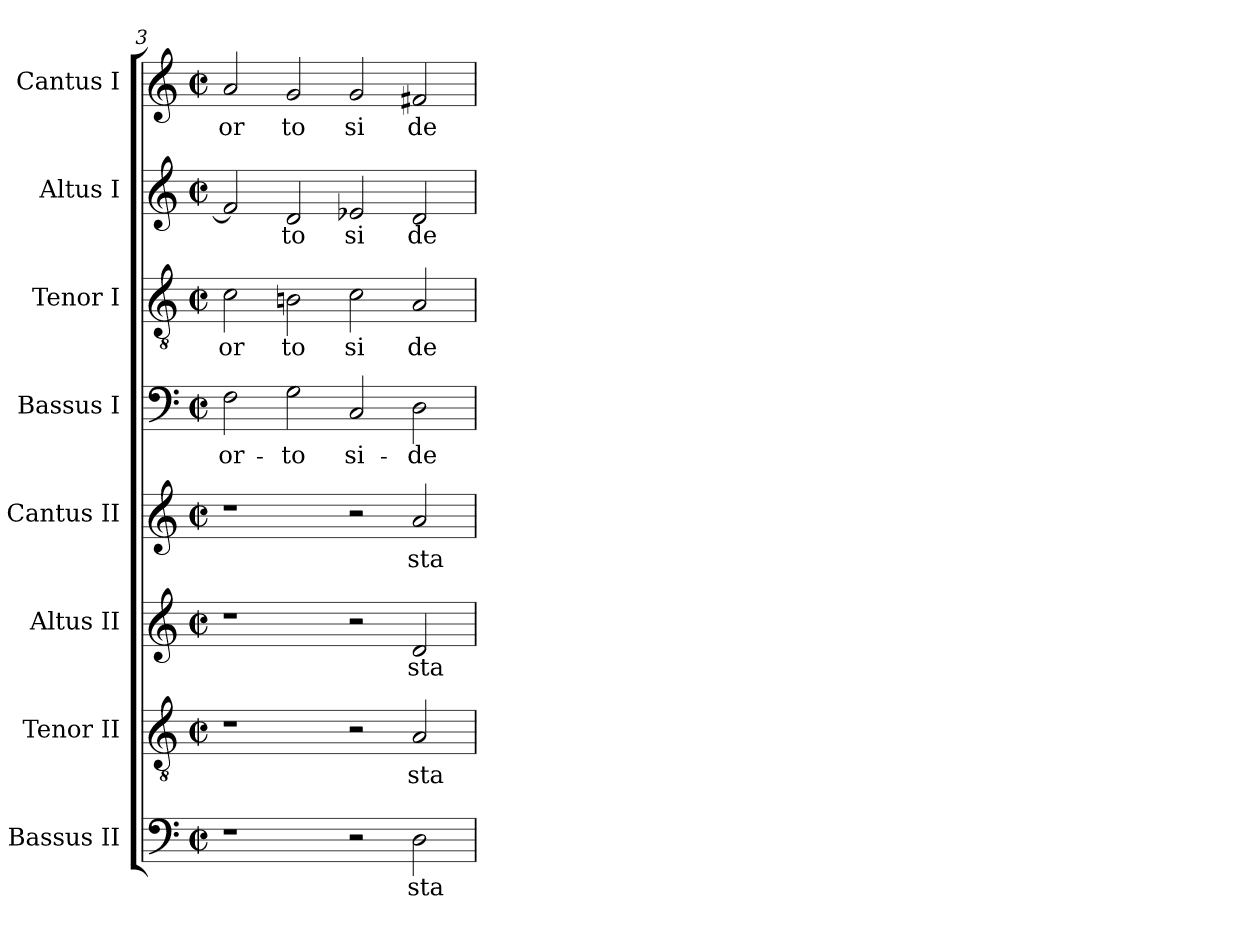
**kern	**text	**kern	**text	**kern	**text	**kern	**text	**kern	**text	**kern	**text	**kern	**text	**kern	**text
*part8	*part8	*part7	*part7	*part6	*part6	*part5	*part5	*part4	*part4	*part3	*part3	*part2	*part2	*part1	*part1
*staff8	*staff8	*staff7	*staff7	*staff6	*staff6	*staff5	*staff5	*staff4	*staff4	*staff3	*staff3	*staff2	*staff2	*staff1	*staff1
*I"Bassus II	*	*I"Tenor II	*	*I"Altus II	*	*I"Cantus II	*	*I"Bassus I	*	*I"Tenor I	*	*I"Altus I	*	*I"Cantus I	*
*clefF4	*	*clefGv2	*	*clefG2	*	*clefG2	*	*clefF4	*	*clefGv2	*	*clefG2	*	*clefG2	*
*M2/2	*	*M2/2	*	*M2/2	*	*M2/2	*	*M2/2	*	*M2/2	*	*M2/2	*	*M2/2	*
*met(c|)	*	*met(c|)	*	*met(c|)	*	*met(c|)	*	*met(c|)	*	*met(c|)	*	*met(c|)	*	*met(c|)	*
=3	=3	=3	=3	=3	=3	=3	=3	=3	=3	=3	=3	=3	=3	=3	=3
!	!	!	!	!	!	!	!	!	!LO:LY:b:cj	!	!LO:LY:b:cj	!	!	!	!LO:LY:b:cj
1r	.	1r	.	1r	.	1r	.	2F\	or-	2c\	or	2f/]	.	2a/	or
!	!	!	!	!	!	!	!	!	!LO:LY:b:cj	!	!LO:LY:b:cj	!	!LO:LY:b:cj	!	!LO:LY:b:cj
.	.	.	.	.	.	.	.	2G\	-to	2Bn\	to	2d/	to	2g/	to
!	!	!	!	!	!	!	!	!	!LO:LY:b:cj	!	!LO:LY:b:cj	!	!LO:LY:b:cj	!	!LO:LY:b:cj
2r	.	2r	.	2r	.	2r	.	2C/	si-	2c\	si	2e-X/	si	2g/	si
!	!LO:LY:b:cj	!	!LO:LY:b:cj	!	!LO:LY:b:cj	!	!LO:LY:b:cj	!	!LO:LY:b:cj	!	!LO:LY:b:cj	!	!LO:LY:b:cj	!	!LO:LY:b:cj
2D\	sta	2A/	sta	2d/	sta-	2a/	sta	2D\	-de-	2A/	de	2d/	de	2f#X/	de
=	=	=	=	=	=	=	=	=	=	=	=	=	=	=	=
*-	*-	*-	*-	*-	*-	*-	*-	*-	*-	*-	*-	*-	*-	*-	*-
